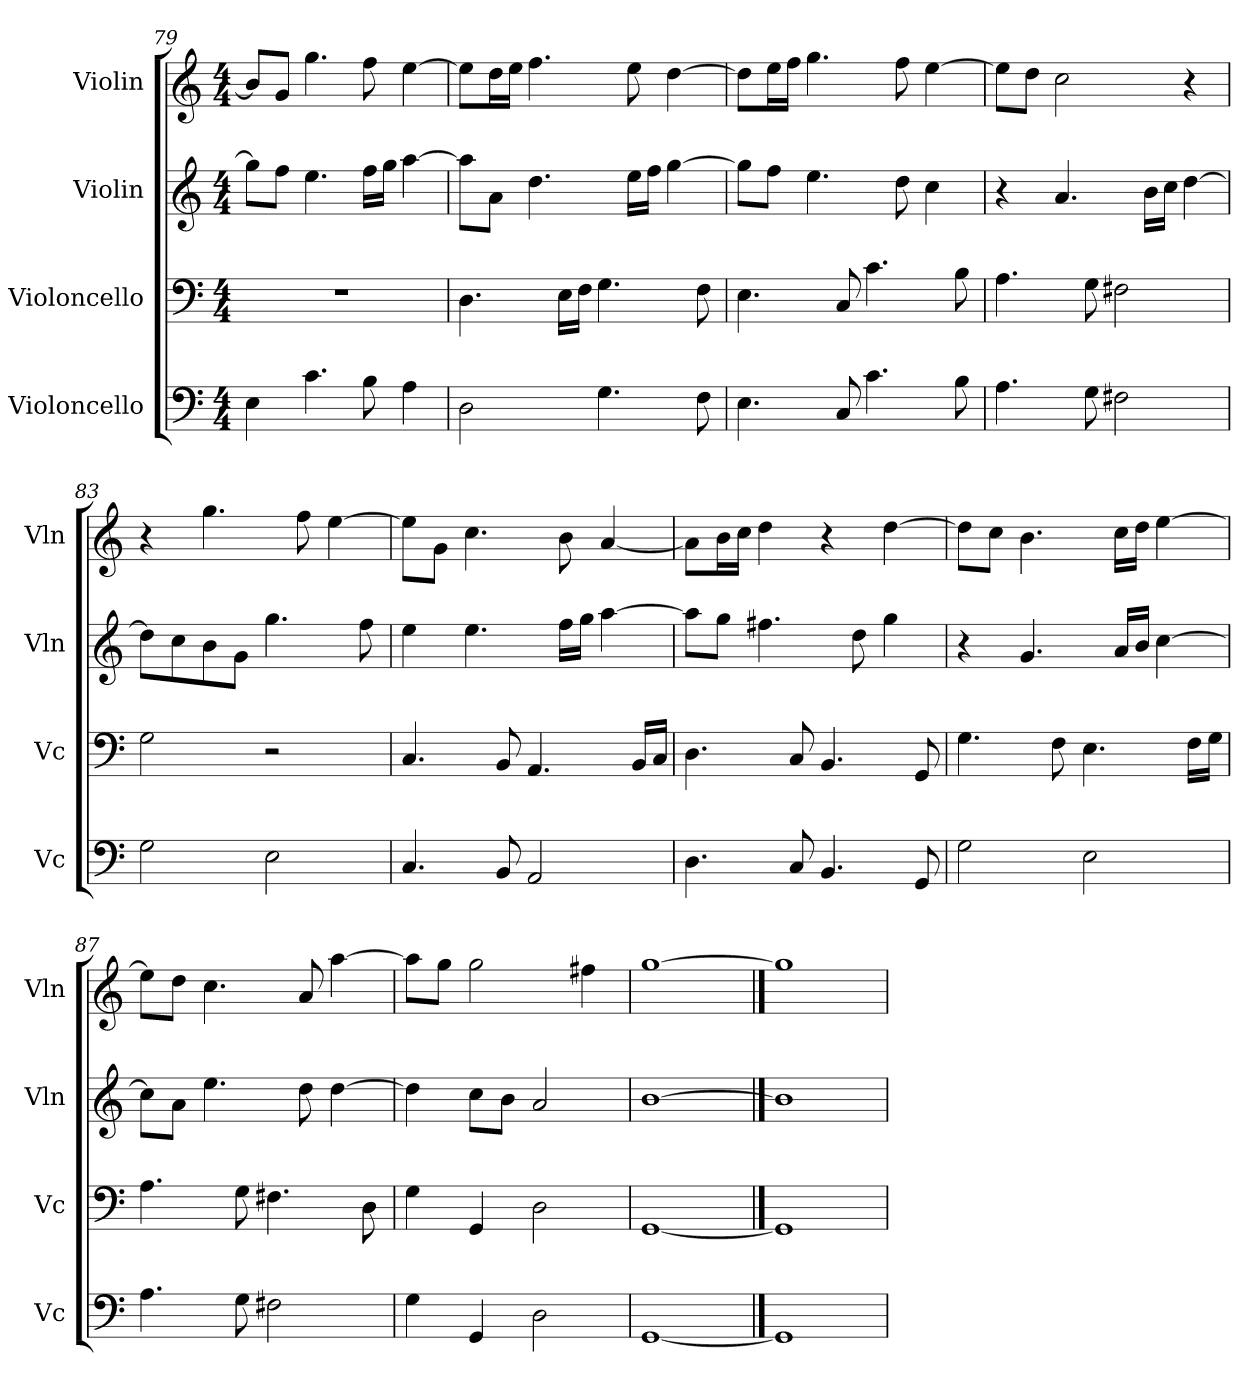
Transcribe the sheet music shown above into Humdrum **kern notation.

**kern	**kern	**kern	**kern
*part4	*part3	*part2	*part1
*staff4	*staff3	*staff2	*staff1
*I"Violoncello	*I"Violoncello	*I"Violin	*I"Violin
*I'Vc	*I'Vc	*I'Vln	*I'Vln
*clefF4	*clefF4	*clefG2	*clefG2
*k[]	*k[]	*k[]	*k[]
*M4/4	*M4/4	*M4/4	*M4/4
=79	=79	=79	=79
4E\	1r	8gg\L]	8b/L]
.	.	8ff\J	8g/J
4.c\	.	4.ee\	4.gg\
8B\	.	16ff\LL	8ff\
.	.	16gg\JJ	.
4A\	.	[4aa\	[4ee\
=80	=80	=80	=80
2D\	4.D\	8aa\L]	8ee\L]
.	.	8a\J	16dd\L
.	.	.	16ee\JJ
.	.	4.dd\	4.ff\
.	16E\LL	.	.
.	16F\JJ	.	.
4.G\	4.G\	.	.
.	.	16ee\LL	8ee\
.	.	16ff\JJ	.
.	.	[4gg\	[4dd\
8F\	8F\	.	.
=81	=81	=81	=81
4.E\	4.E\	8gg\L]	8dd\L]
.	.	8ff\J	16ee\L
.	.	.	16ff\JJ
.	.	4.ee\	4.gg\
8C/	8C/	.	.
4.c\	4.c\	.	.
.	.	8dd\	8ff\
.	.	4cc\	[4ee\
8B\	8B\	.	.
=82	=82	=82	=82
4.A\	4.A\	4r	8ee\L]
.	.	.	8dd\J
.	.	4.a/	2cc\
8G\	8G\	.	.
2F#X\	2F#X\	.	.
.	.	16b\LL	.
.	.	16cc\JJ	.
.	.	[4dd\	4r
=83	=83	=83	=83
2G\	2G\	8dd\L]	4r
.	.	8cc\	.
.	.	8b\	4.gg\
.	.	8g\J	.
2E\	2r	4.gg\	.
.	.	.	8ff\
.	.	.	[4ee\
.	.	8ff\	.
=84	=84	=84	=84
4.C/	4.C/	4ee\	8ee\L]
.	.	.	8g\J
.	.	4.ee\	4.cc\
8BB/	8BB/	.	.
2AA/	4.AA/	.	.
.	.	16ff\LL	8b\
.	.	16gg\JJ	.
.	.	[4aa\	[4a/
.	16BB/LL	.	.
.	16C/JJ	.	.
=85	=85	=85	=85
4.D\	4.D\	8aa\L]	8a\L]
.	.	8gg\J	16b\L
.	.	.	16cc\JJ
.	.	4.ff#X\	4dd\
8C/	8C/	.	.
4.BB/	4.BB/	.	4r
.	.	8dd\	.
.	.	4gg\	[4dd\
8GG/	8GG/	.	.
=86	=86	=86	=86
2G\	4.G\	4r	8dd\L]
.	.	.	8cc\J
.	.	4.g/	4.b\
.	8F\	.	.
2E\	4.E\	.	.
.	.	16a/LL	16cc\LL
.	.	16b/JJ	16dd\JJ
.	.	[4cc\	[4ee\
.	16F\LL	.	.
.	16G\JJ	.	.
=87	=87	=87	=87
4.A\	4.A\	8cc\L]	8ee\L]
.	.	8a\J	8dd\J
.	.	4.ee\	4.cc\
8G\	8G\	.	.
2F#X\	4.F#X\	.	.
.	.	8dd\	8a/
.	.	[4dd\	[4aa\
.	8D\	.	.
=88	=88	=88	=88
4G\	4G\	4dd\]	8aa\L]
.	.	.	8gg\J
4GG/	4GG/	8cc\L	2gg\
.	.	8b\J	.
2D\	2D\	2a/	.
.	.	.	4ff#X\
=89	=89	=89	=89
[1GG	[1GG	[1b	[1gg
==90	==90	==90	==90
1GG]	1GG]	1b]	1gg]
=	=	=	=
*-	*-	*-	*-
